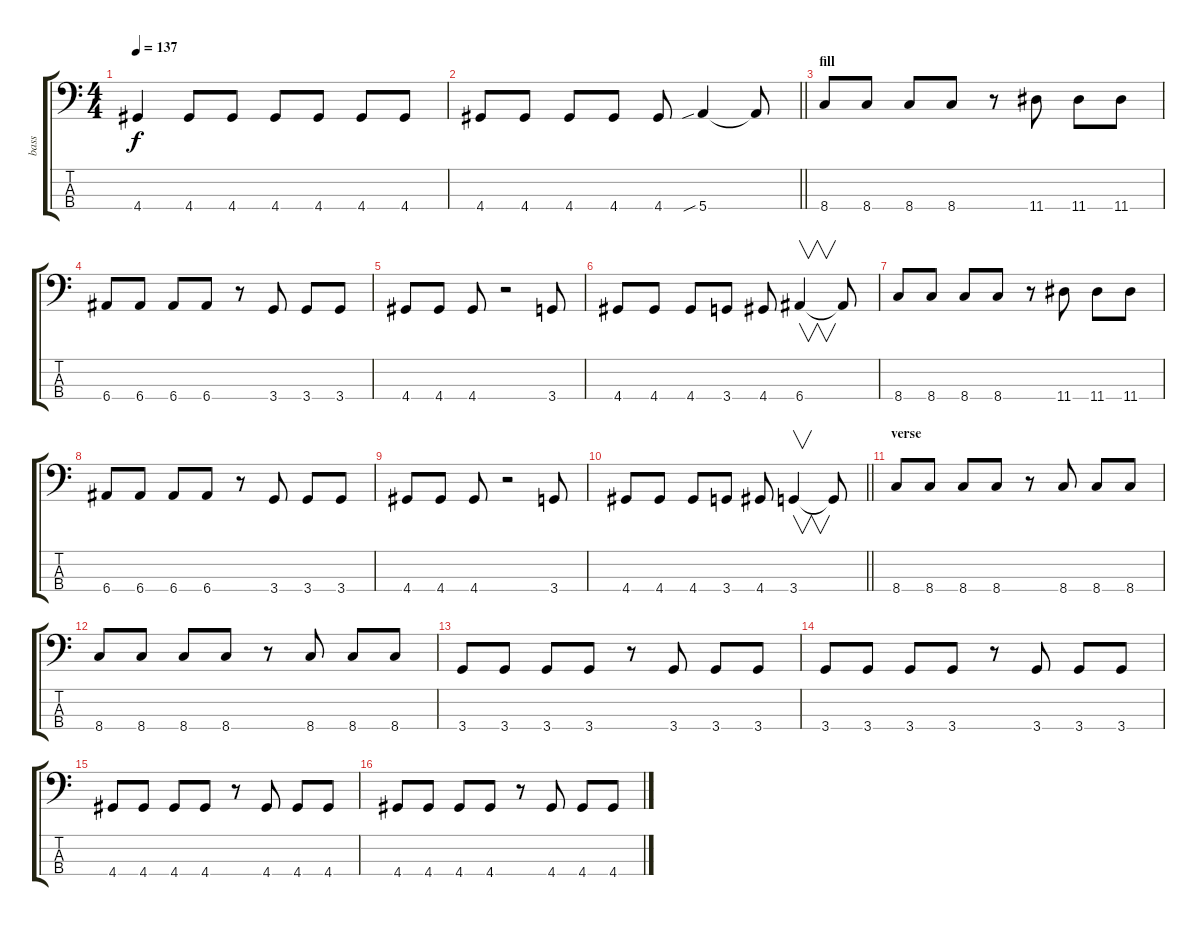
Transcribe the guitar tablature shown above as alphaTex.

\track ("bass" "bass") {instrument electricbassfinger}
\staff {score tabs}
\tuning (G2 D2 A1 E1) {hide}
\ts (4 4)
\tempo 137
\clef f4
\ks c
4.4.4{dy f} 4.4.8 4.4.8 4.4.8 4.4.8 4.4.8 4.4.8 |
\barLineRight lightlight
4.4.8 4.4.8 4.4.8 4.4.8 4.4.8 5.4{sib}.4 5.4{t}.8 |
\section ("" "fill")
8.4.8 8.4.8 8.4.8 8.4.8 r.8 11.4.8 11.4.8 11.4.8 |
6.4.8 6.4.8 6.4.8 6.4.8 r.8 3.4.8 3.4.8 3.4.8 |
4.4.8 4.4.8 4.4.8 r.2 3.4.8 |
4.4.8 4.4.8 4.4.8 3.4.8 4.4.8 6.4.4{v} 6.4{t}.8 |
8.4.8 8.4.8 8.4.8 8.4.8 r.8 11.4.8 11.4.8 11.4.8 |
6.4.8 6.4.8 6.4.8 6.4.8 r.8 3.4.8 3.4.8 3.4.8 |
4.4.8 4.4.8 4.4.8 r.2 3.4.8 |
\barLineRight lightlight
4.4.8 4.4.8 4.4.8 3.4.8 4.4.8 3.4.4{v} 3.4{t}.8 |
\section ("" "verse")
8.4.8 8.4.8 8.4.8 8.4.8 r.8 8.4.8 8.4.8 8.4.8 |
8.4.8 8.4.8 8.4.8 8.4.8 r.8 8.4.8 8.4.8 8.4.8 |
3.4.8 3.4.8 3.4.8 3.4.8 r.8 3.4.8 3.4.8 3.4.8 |
3.4.8 3.4.8 3.4.8 3.4.8 r.8 3.4.8 3.4.8 3.4.8 |
4.4.8 4.4.8 4.4.8 4.4.8 r.8 4.4.8 4.4.8 4.4.8 |
4.4.8 4.4.8 4.4.8 4.4.8 r.8 4.4.8 4.4.8 4.4.8
